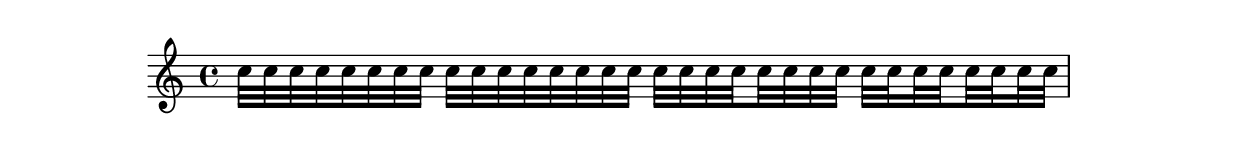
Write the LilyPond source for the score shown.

% DO NOT EDIT this file manually; it is automatically
% generated from Documentation/snippets/new
% Make any changes in Documentation/snippets/new/
% and then run scripts/auxiliar/makelsr.py
%
% This file is in the public domain.
%% Note: this file works from version 2.13.36
\version "2.13.36"

\header {
%% Translation of GIT committish: 59caa3adce63114ca7972d18f95d4aadc528ec3d

  texidoces = "

Las barras de semicorchea, o de figuras más breves, no se subdividen
de forma predeterminada.  Esto es, las tres (o más) barras se amplían
sin romperse sobre grupos completos de notas.  Este comportamiento se
puede modificar para subdividir las barras en subgrupos mediante el
establecimiento de la propiedad @code{subdivideBeams}.  Cuando está
activada, las barras se subdividen a intervalos definidos por el valor
actual de @code{baseMoment} mediante la reducción de las barras
repetidas a una sola entre los subgrupos.  Observe que el valor
predeterminado de @code{baseMoment} es uno más que el denominador del
tipo de compás actual, si no se fija explícitamente.  Se debe ajustar
a una fracción que da la duración del subgrupo de barras utilizando la
función @code{ly:make-moment}, como se ve en este fragmento de código.
Asimismo, cuando se modifica @code{baseMoment}, se debería cambiar
también @code{beatStructure} para que corresponda al @code{baseMoment}
nuevo:

"
  doctitlees = "Subdivisión de barras"

%% Translation of GIT committish: 190a067275167c6dc9dd0afef683d14d392b7033
  texidocfr = "
Les ligatures d'une succession de notes de durée inférieure à la croche
ne sont pas subdivisées par défaut.  Autrement dit, tous les traits de
ligature ( deux ou plus) seront continus.  Ce comportement peut être
modifié afin de diviser la ligature en sous-groupes grâce à la propriété
@code{subdivideBeams}.  Lorsqu'elle est activée, les ligatures seront
subdivisées selon un intervalle défini par @code{baseMoment}@tie{}; il n'y
aura alors plus qu'un seul trait de ligature entre chaque sous-groupe.
Par défaut, @code{baseMoment} fixe la valeur de référence par rapport à
la métrique en vigueur.  Il faudra donc lui fournir, à l'aide de la
fonction @code{ly:make-moment}, une fraction correspondant à la durée du
sous-groupe désiré comme dans l'exemple ci-dessous.  Gardez à l'esprit
que, si vous venez à modifier @code{baseMoment}, vous devrez
probablement adapter @code{beatStrusture} afin qu'il reste en adéquation
avec les nouvelles valeurs de @code{baseMoment}.

"
  doctitlefr = "Subdivision des ligatures"

  lsrtags = "rhythms"

  texidoc = "
The beams of consecutive 16th (or shorter) notes are, by default, not
subdivided.  That is, the three (or more) beams stretch unbroken over
entire groups of notes.  This behavior can be modified to subdivide
the beams into sub-groups by setting the property
@code{subdivideBeams}. When set, multiple beams will be subdivided at
intervals defined by the current value of @code{baseMoment} by reducing
the multiple beams to just one beam between the sub-groups. Note that
@code{baseMoment} defaults to one over the denominator of the current
time signature if not set explicitly. It must be set to a fraction
giving the duration of the beam sub-group using the
@code{ly:make-moment} function, as shown in this snippet. Also, when
@code{baseMoment} is changed, @code{beatStructure} should also be changed
to match the new @code{baseMoment}:

"
  doctitle = "Subdividing beams"
} % begin verbatim


\relative c'' {
  c32[ c c c c c c c]
  \set subdivideBeams = ##t
  c32[ c c c c c c c]

  % Set beam sub-group length to an eighth note
  \set baseMoment = #(ly:make-moment 1 8)
  \set beatStructure = #'(2 2 2 2)
  c32[ c c c c c c c]

  % Set beam sub-group length to a sixteenth note
  \set baseMoment = #(ly:make-moment 1 16)
  \set beatStructure = #'(4 4 4 4)
  c32[ c c c c c c c]
}

